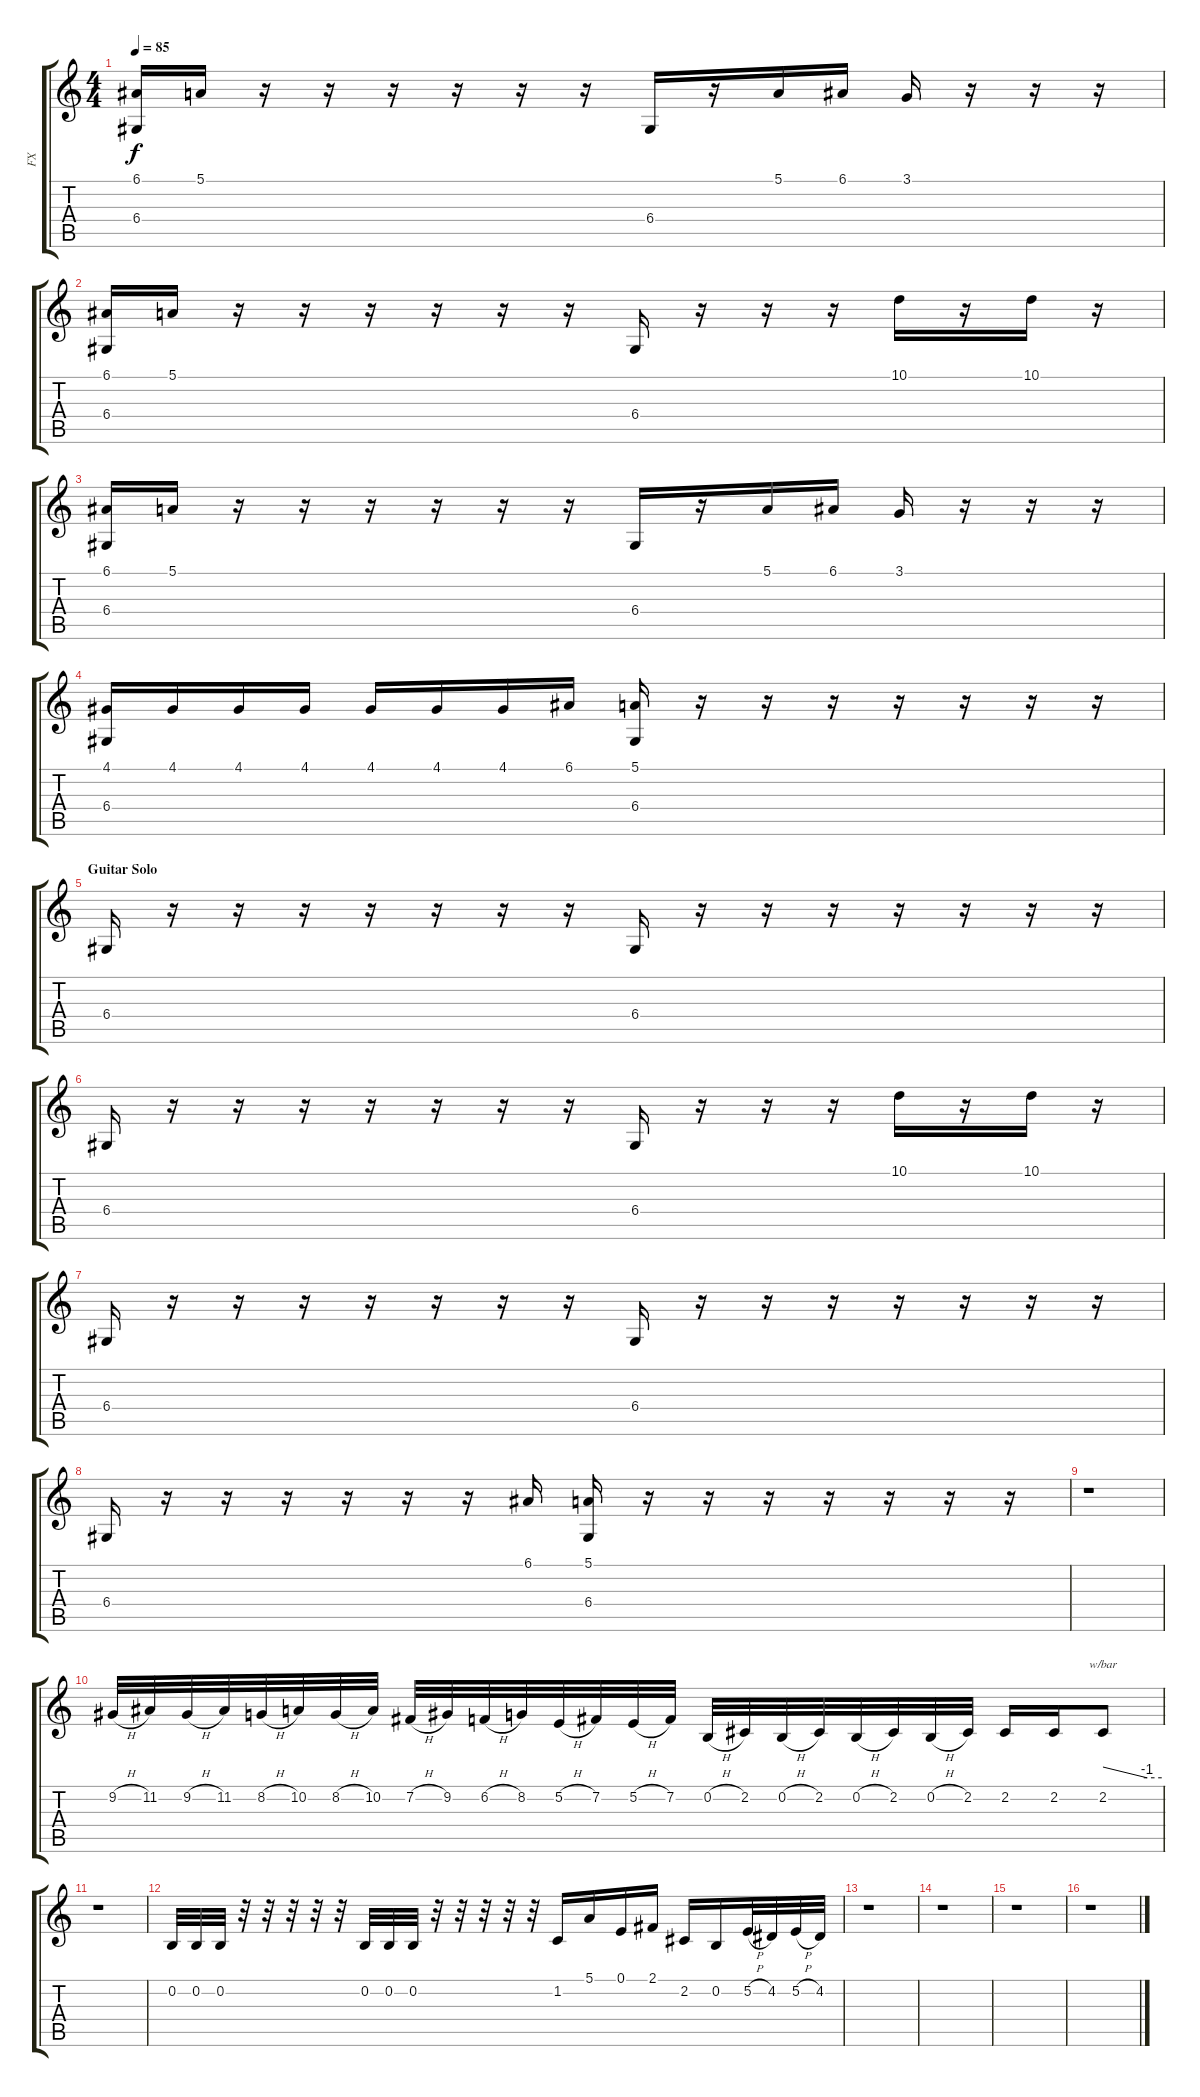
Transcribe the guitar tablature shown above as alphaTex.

\track ("FX" "FX") {instrument guitarfretnoise}
\staff {score tabs}
\tuning (E4 B3 G3 D3 A2 E2) {hide}
\ts (4 4)
\tempo 85
\clef g2
\ks c
(6.1 6.4).16{dy f} 5.1.16 r.16 r.16 r.16 r.16 r.16 r.16 6.4.16 r.16 5.1.16 6.1.16 3.1.16 r.16 r.16 r.16 |
(6.1 6.4).16 5.1.16 r.16 r.16 r.16 r.16 r.16 r.16 6.4.16 r.16 r.16 r.16 10.1.16 r.16 10.1.16 r.16 |
(6.1 6.4).16 5.1.16 r.16 r.16 r.16 r.16 r.16 r.16 6.4.16 r.16 5.1.16 6.1.16 3.1.16 r.16 r.16 r.16 |
(4.1 6.4).16 4.1.16 4.1.16 4.1.16 4.1.16 4.1.16 4.1.16 6.1.16 (5.1 6.4).16 r.16 r.16 r.16 r.16 r.16 r.16 r.16 |
\section ("" "Guitar Solo")
6.4.16 r.16 r.16 r.16 r.16 r.16 r.16 r.16 6.4.16 r.16 r.16 r.16 r.16 r.16 r.16 r.16 |
6.4.16 r.16 r.16 r.16 r.16 r.16 r.16 r.16 6.4.16 r.16 r.16 r.16 10.1.16 r.16 10.1.16 r.16 |
6.4.16 r.16 r.16 r.16 r.16 r.16 r.16 r.16 6.4.16 r.16 r.16 r.16 r.16 r.16 r.16 r.16 |
6.4.16 r.16 r.16 r.16 r.16 r.16 r.16 6.1.16 (5.1 6.4).16 r.16 r.16 r.16 r.16 r.16 r.16 r.16 |
r.1 |
9.2{h}.32 11.2.32 9.2{h}.32 11.2.32 8.2{h}.32 10.2.32 8.2{h}.32 10.2.32 7.2{h}.32 9.2.32 6.2{h}.32 8.2.32 5.2{h}.32 7.2.32 5.2{h}.32 7.2.32 0.2{h}.32 2.2.32 0.2{h}.32 2.2.32 0.2{h}.32 2.2.32 0.2{h}.32 2.2.32 2.2.16 2.2.16 2.2.8{tbe (custom default 0 0 45 -4 60 -4)} |
r.1 |
0.2.32 0.2.32 0.2.32 r.32 r.32 r.32 r.32 r.32 0.2.32 0.2.32 0.2.32 r.32 r.32 r.32 r.32 r.32 1.2.16 5.1.16 0.1.16 2.1.16 2.2.16 0.2.16 5.2{h}.32 4.2.32 5.2{h}.32 4.2.32 |
r.1 |
r.1 |
r.1 |
r.1
